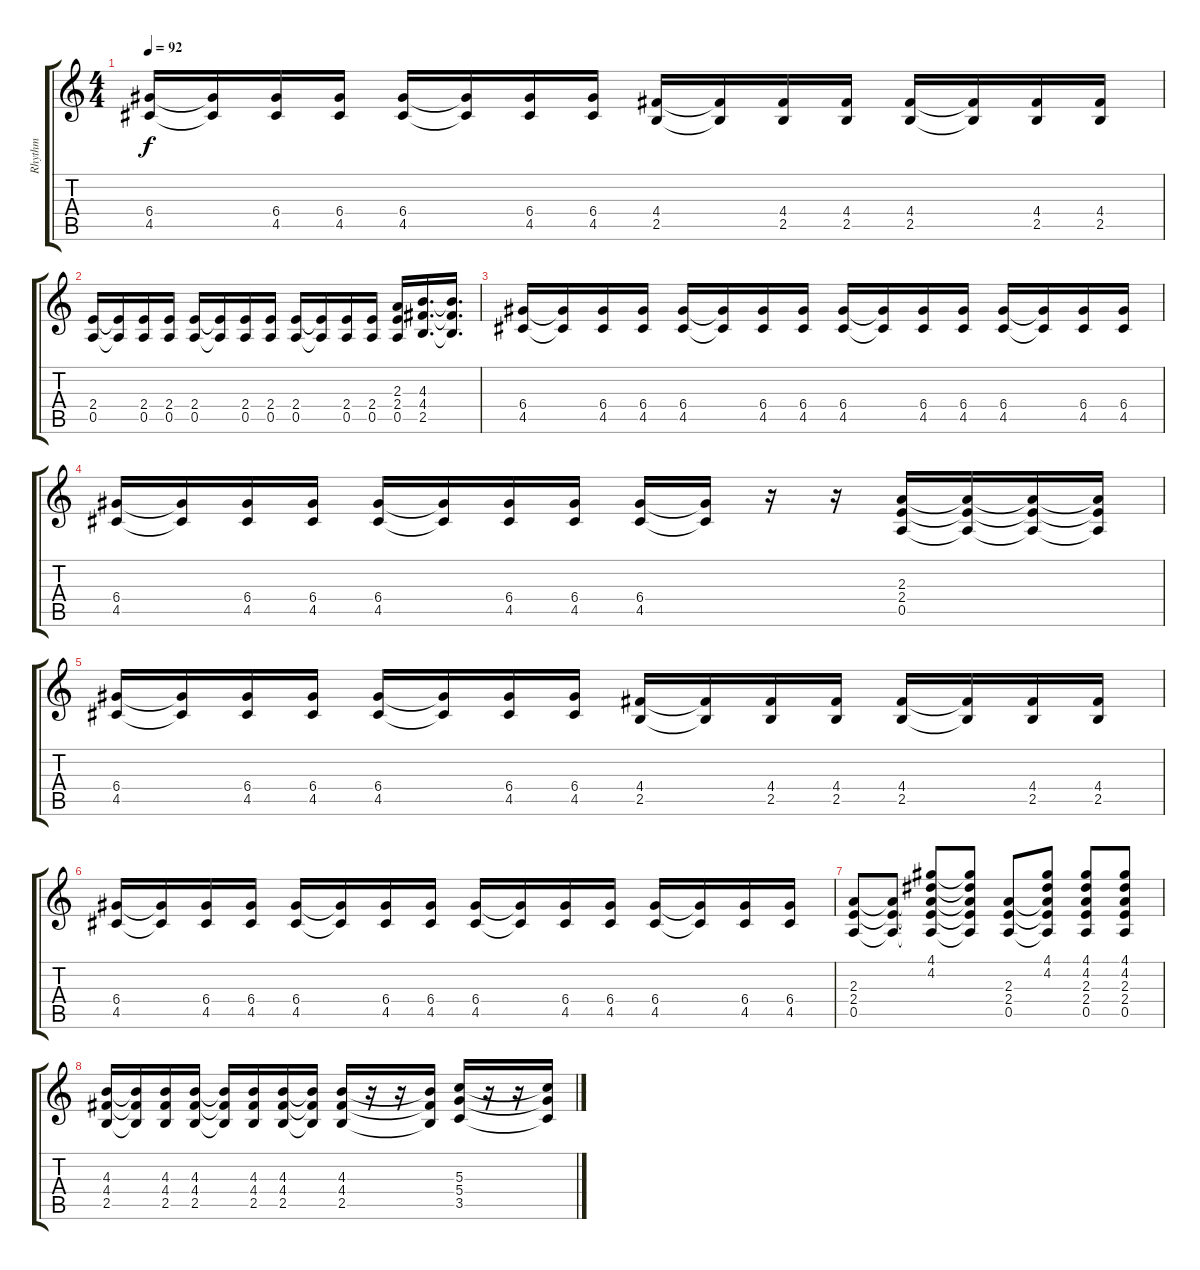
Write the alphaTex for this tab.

\track ("Rhythm" "Rhythm") {instrument overdrivenguitar}
\staff {score tabs}
\tuning (E4 B3 G3 D3 A2 E2) {hide}
\ts (4 4)
\tempo 92
\clef g2
\ks c
(6.4 4.5).16{dy f} (6.4{t} 4.5{t}).16 (6.4 4.5).16 (6.4 4.5).16 (6.4 4.5).16 (6.4{t} 4.5{t}).16 (6.4 4.5).16 (6.4 4.5).16 (4.4 2.5).16 (4.4{t} 2.5{t}).16 (4.4 2.5).16 (4.4 2.5).16 (4.4 2.5).16 (4.4{t} 2.5{t}).16 (4.4 2.5).16 (4.4 2.5).16 |
(2.4 0.5).16 (2.4{t} 0.5{t}).16 (2.4 0.5).16 (2.4 0.5).16 (2.4 0.5).16 (2.4{t} 0.5{t}).16 (2.4 0.5).16 (2.4 0.5).16 (2.4 0.5).16 (2.4{t} 0.5{t}).16 (2.4 0.5).16 (2.4 0.5).16 (2.3 2.4 0.5).16 (4.3 4.4 2.5).16{d} (4.3{t} 4.4{t} 2.5{t}).16{d} |
(6.4 4.5).16 (6.4{t} 4.5{t}).16 (6.4 4.5).16 (6.4 4.5).16 (6.4 4.5).16 (6.4{t} 4.5{t}).16 (6.4 4.5).16 (6.4 4.5).16 (6.4 4.5).16 (6.4{t} 4.5{t}).16 (6.4 4.5).16 (6.4 4.5).16 (6.4 4.5).16 (6.4{t} 4.5{t}).16 (6.4 4.5).16 (6.4 4.5).16 |
(6.4 4.5).16 (6.4{t} 4.5{t}).16 (6.4 4.5).16 (6.4 4.5).16 (6.4 4.5).16 (6.4{t} 4.5{t}).16 (6.4 4.5).16 (6.4 4.5).16 (6.4 4.5).16 (6.4{t} 4.5{t}).16 r.16 r.16 (2.3 2.4 0.5).16 (2.3{t} 2.4{t} 0.5{t}).16 (2.3{t} 2.4{t} 0.5{t}).16 (2.3{t} 2.4{t} 0.5{t}).16 |
(6.4 4.5).16 (6.4{t} 4.5{t}).16 (6.4 4.5).16 (6.4 4.5).16 (6.4 4.5).16 (6.4{t} 4.5{t}).16 (6.4 4.5).16 (6.4 4.5).16 (4.4 2.5).16 (4.4{t} 2.5{t}).16 (4.4 2.5).16 (4.4 2.5).16 (4.4 2.5).16 (4.4{t} 2.5{t}).16 (4.4 2.5).16 (4.4 2.5).16 |
(6.4 4.5).16 (6.4{t} 4.5{t}).16 (6.4 4.5).16 (6.4 4.5).16 (6.4 4.5).16 (6.4{t} 4.5{t}).16 (6.4 4.5).16 (6.4 4.5).16 (6.4 4.5).16 (6.4{t} 4.5{t}).16 (6.4 4.5).16 (6.4 4.5).16 (6.4 4.5).16 (6.4{t} 4.5{t}).16 (6.4 4.5).16 (6.4 4.5).16 |
(2.3 2.4 0.5).8 (2.3{t} 2.4{t} 0.5{t}).8 (4.1 4.2 2.3{t} 2.4{t} 0.5{t}).8 (4.1{t} 4.2{t} 2.3{t} 2.4{t} 0.5{t}).8 (2.3 2.4 0.5).8 (4.1 4.2 2.3{t} 2.4{t} 0.5{t}).8 (4.1 4.2 2.3 2.4 0.5).8 (4.1 4.2 2.3 2.4 0.5).8 |
(4.3 4.4 2.5).16 (4.3{t} 4.4{t} 2.5{t}).16 (4.3 4.4 2.5).16 (4.3 4.4 2.5).16 (4.3{t} 4.4{t} 2.5{t}).16 (4.3 4.4 2.5).16 (4.3 4.4 2.5).16 (4.3{t} 4.4{t} 2.5{t}).16 (4.3 4.4 2.5).16 r.16 r.16 (4.3{t} 4.4{t} 2.5{t}).16 (5.3 5.4 3.5).16 r.16 r.16 (5.3{t} 5.4{t} 3.5{t}).16
